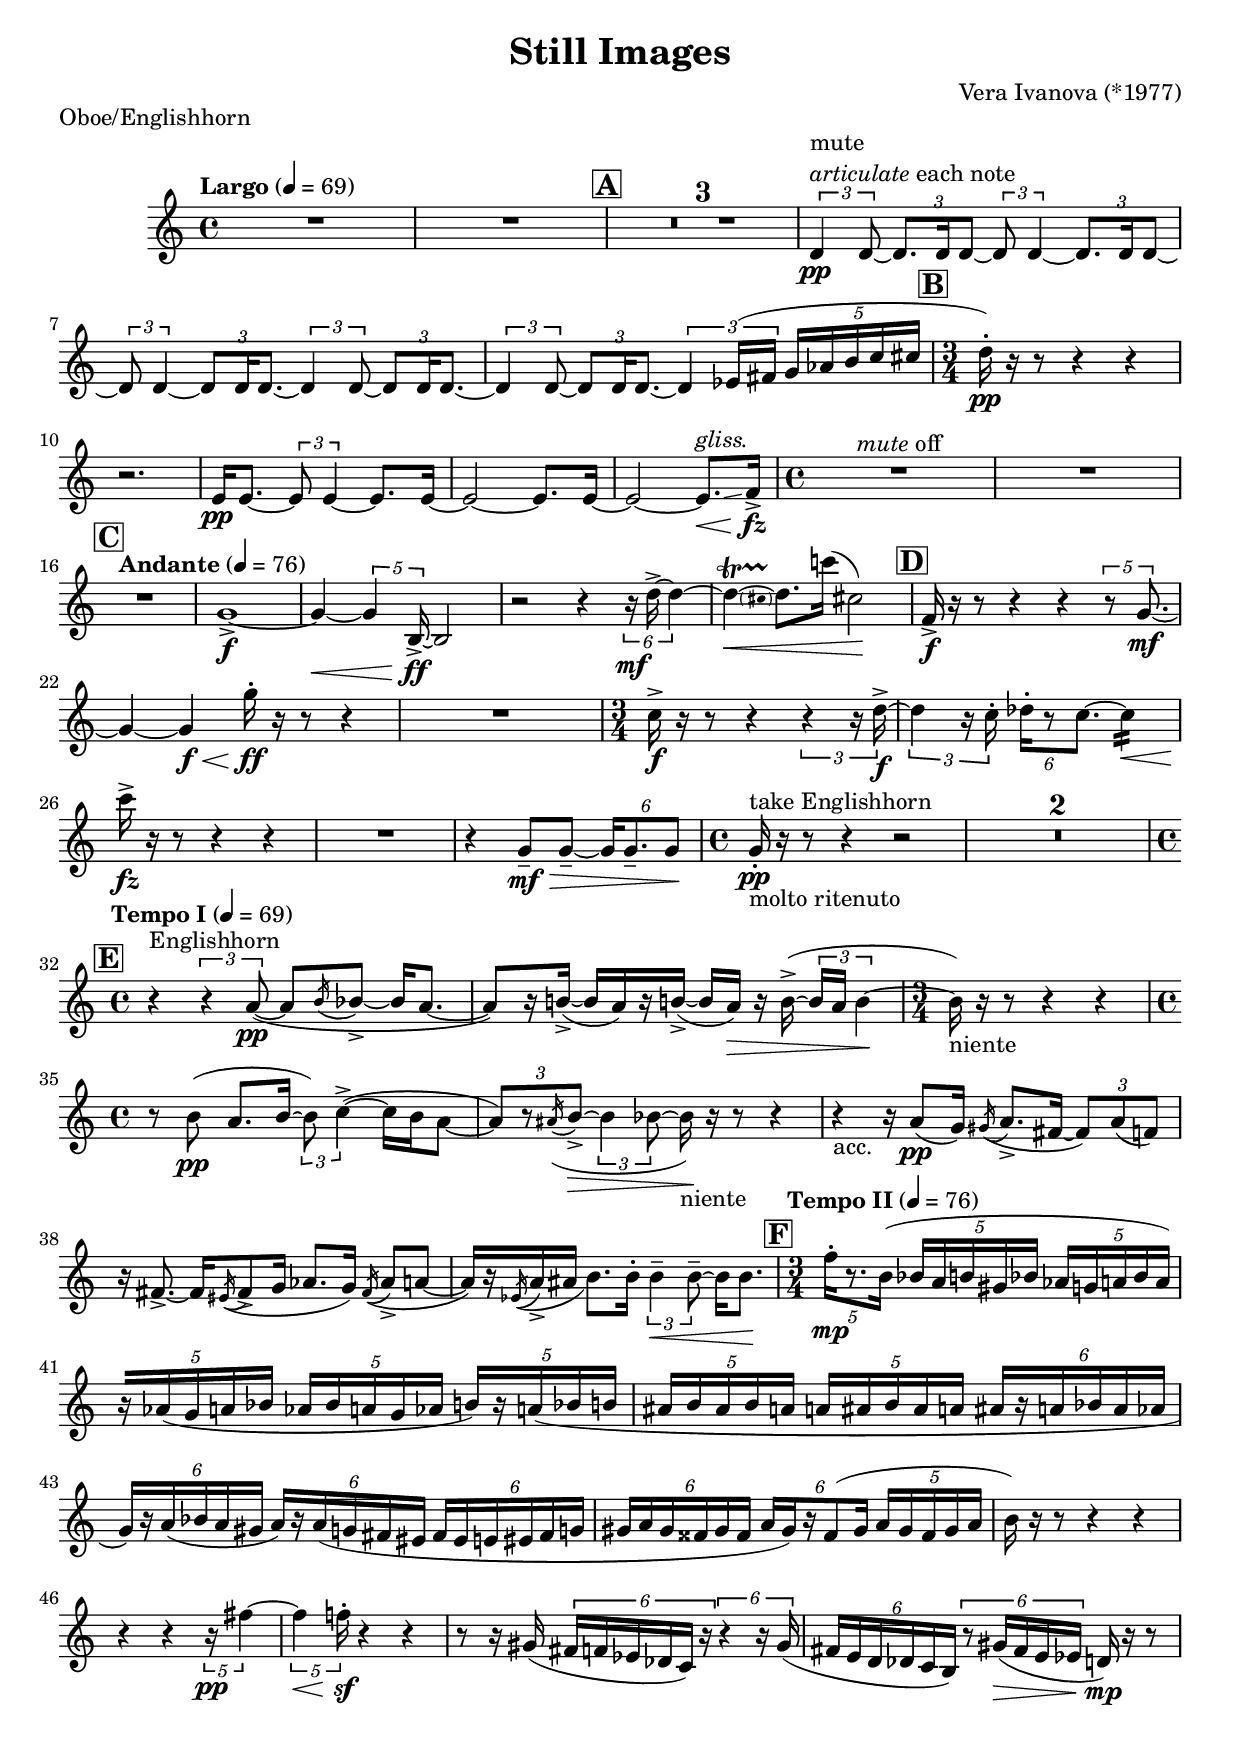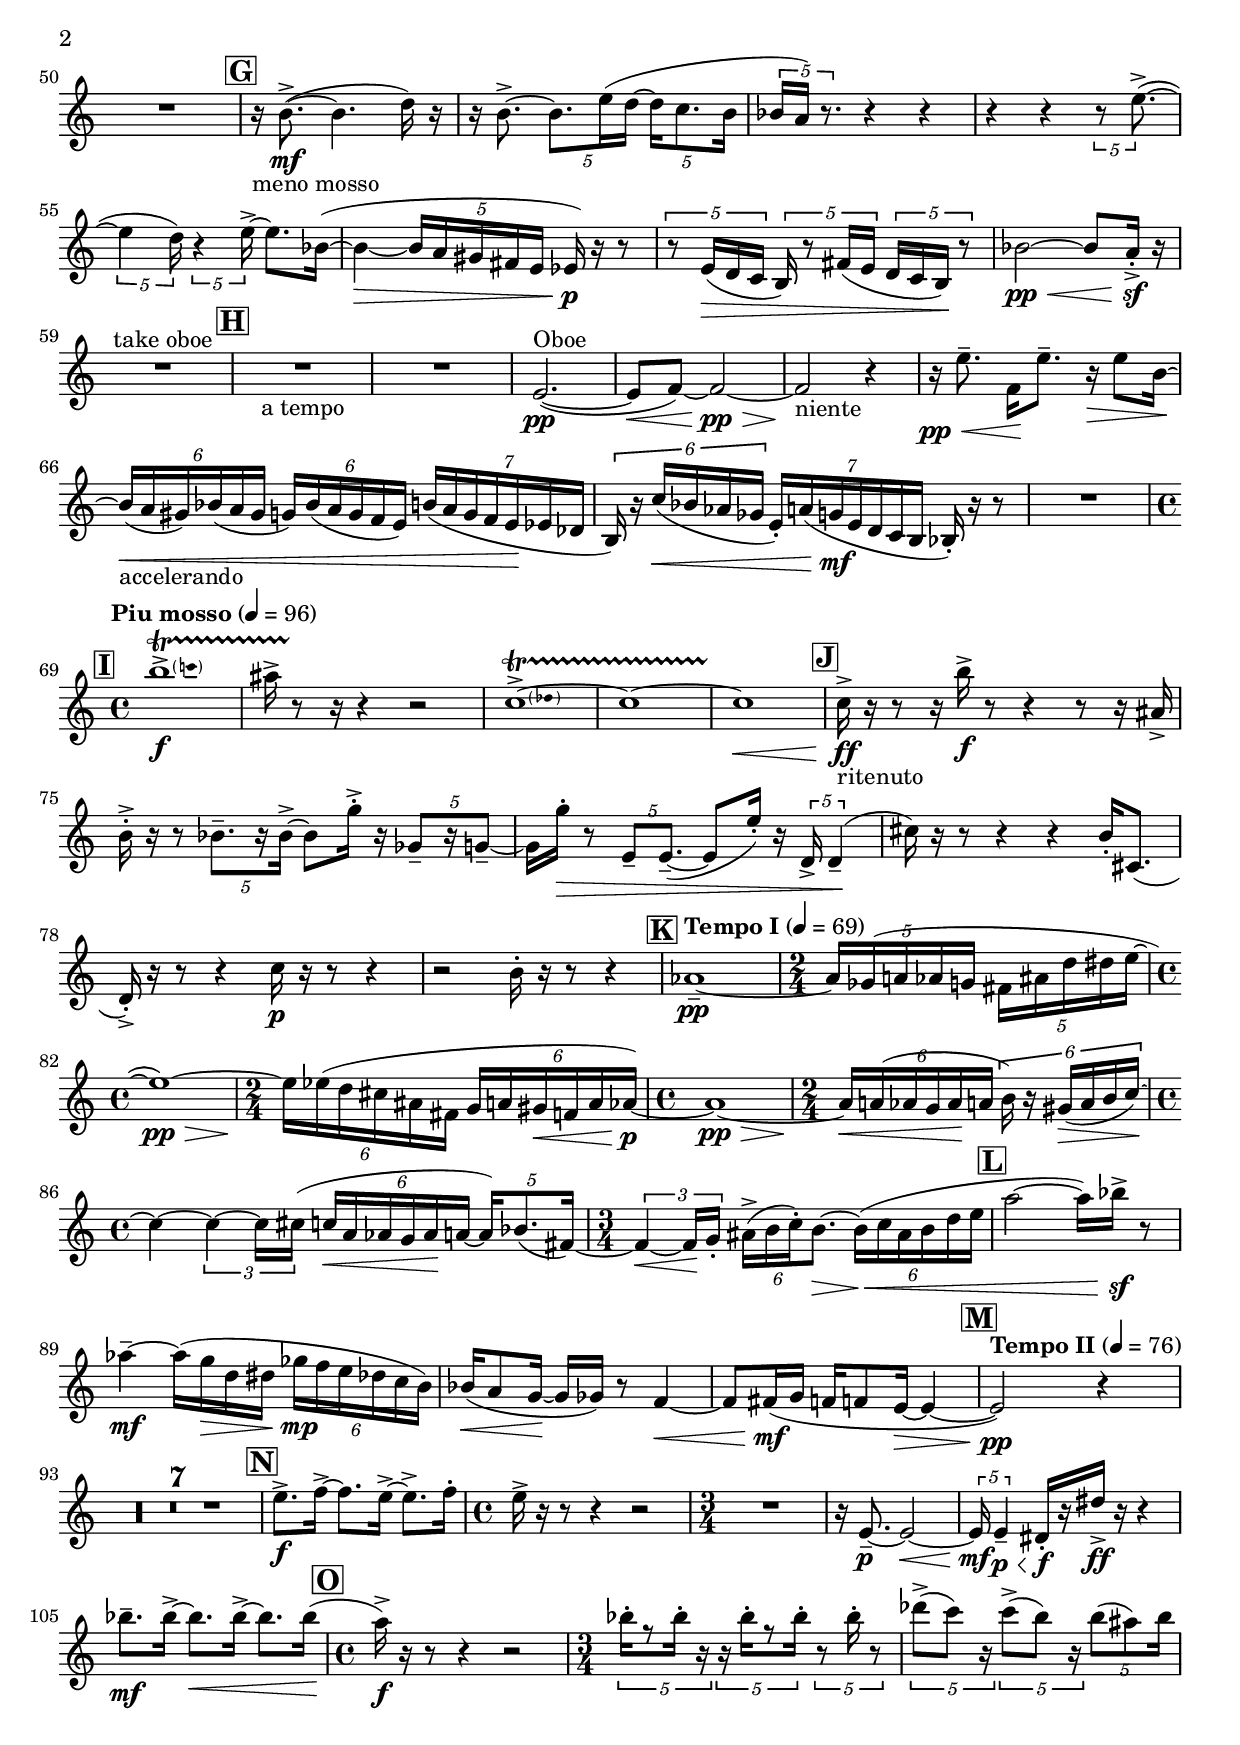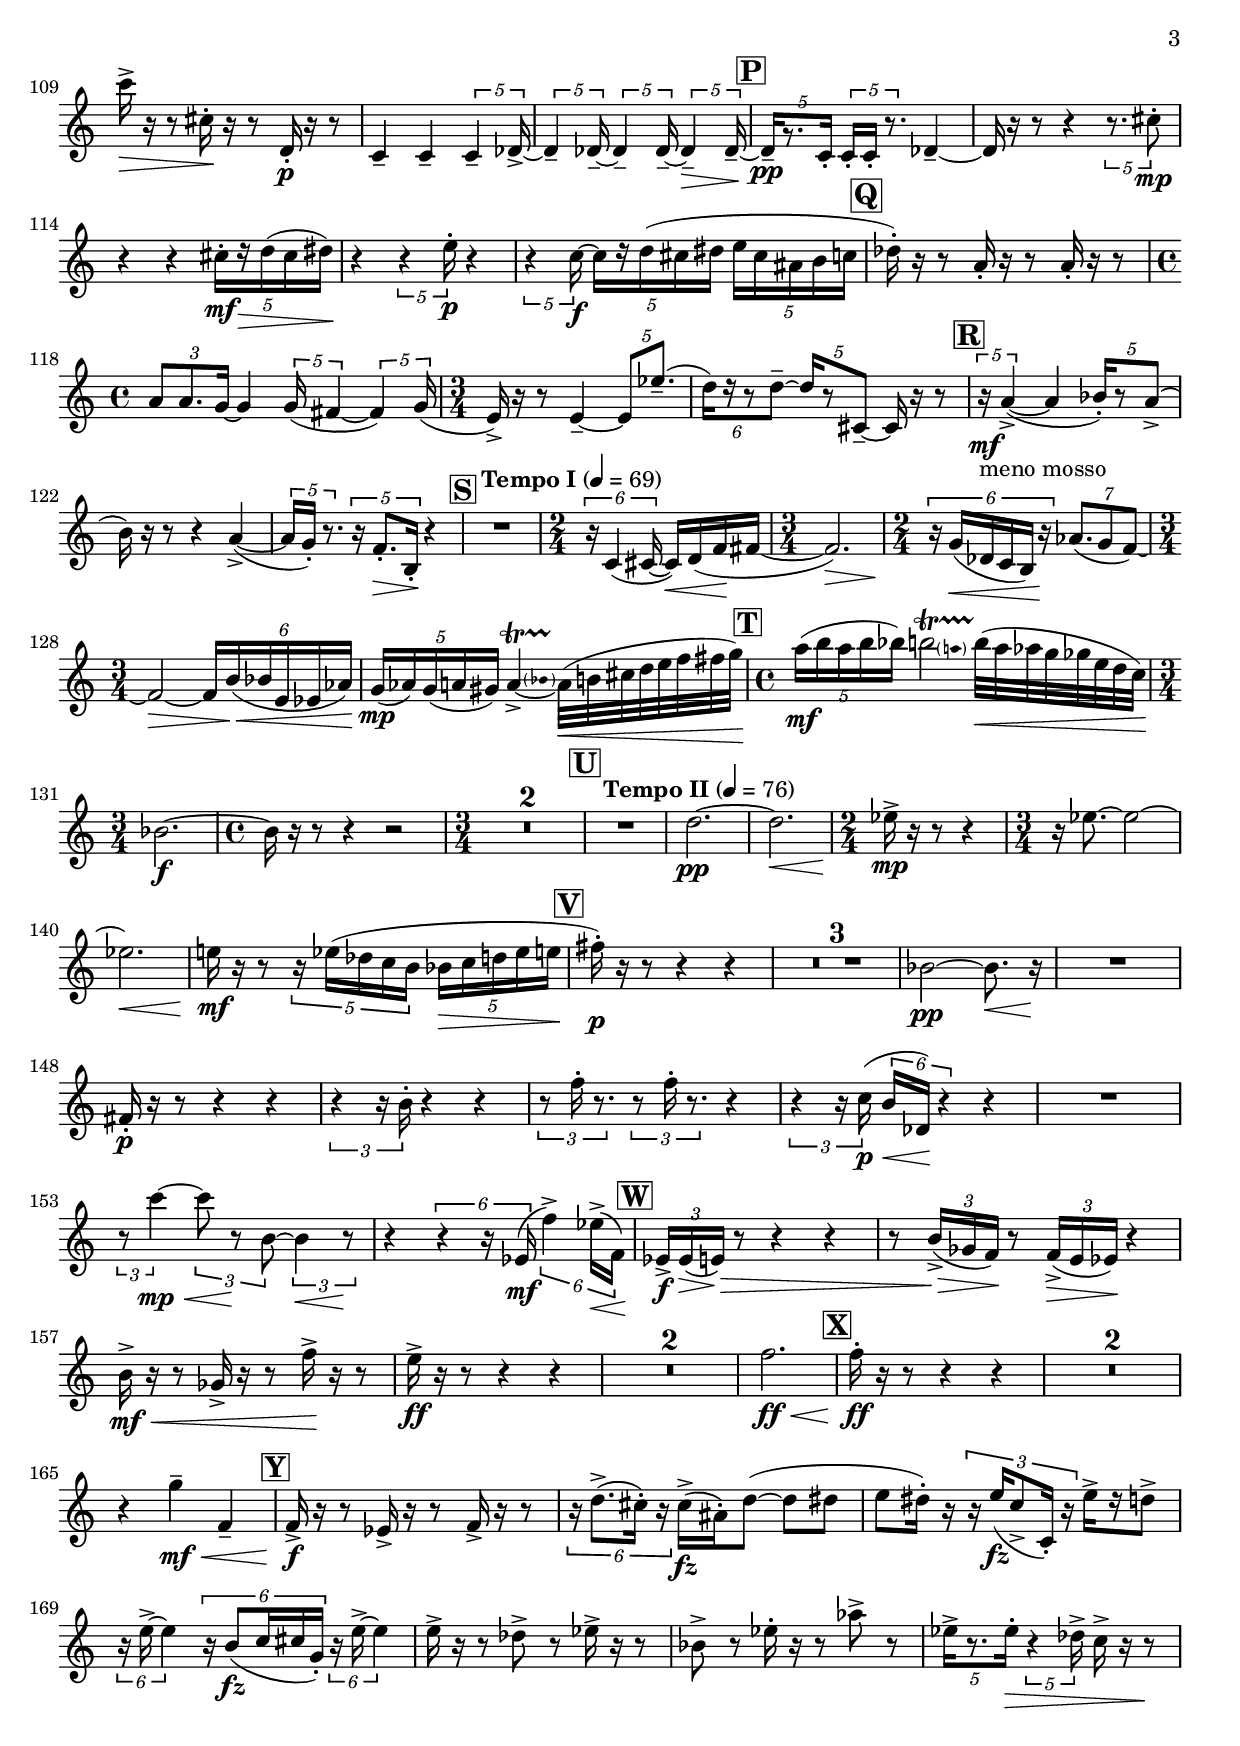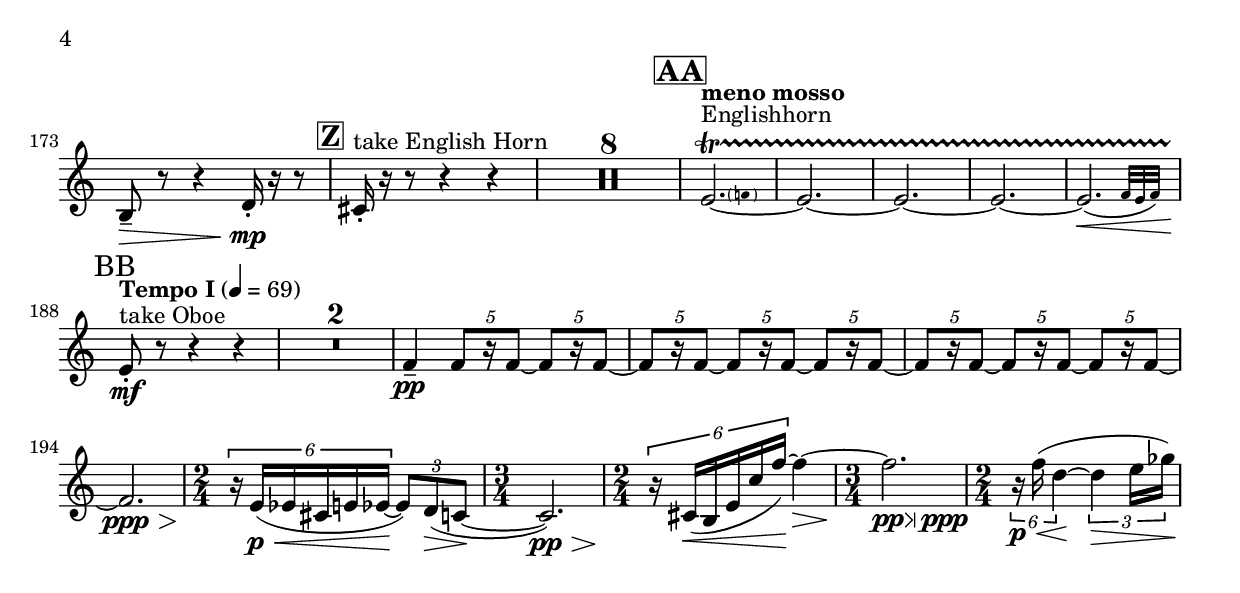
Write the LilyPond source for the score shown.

\language "english"
%{
Still Images, Vera Ivanova
Oboe and Englishhorn part 
===================

%}

num =
#(define-music-function (parser location musique) (ly:music?)
    #{ 
      \override Score.BarNumber.break-visibility = ##(#f #t #t)
      $musique 
      \revert Score.BarNumber.break-visibility 
    #})
  cornaco_one = \relative c' {
     \time 4/4  
    r4^"Englishhorn" \tuplet 3/2 { r4 d8~(\pp} d8 \acciaccatura e16 ef8~-> ef16 d8.~ | d8[) r16 e!16](->~e16[ d16) r16 e!16](->~e16 d16\>)  r16 e16(->~ \tuplet 3/2 {e16 d16 e4~\!} | 
     \time 3/4  
     e16)_"niente"  r16 r 8 r4 r4 | 
       \time 4/4 
       r8 e8(\pp d8. e16~ \tuplet 3/2 { e8) f4(->~} f16 e16 d8~ | \tuplet 3/2 { d8[) r8  \acciaccatura ds16( e8]~->\>}
       \tuplet 3/2 { e4 ef8~} ef16_"niente"\!) r16 r8 r4 |  r4_"acc." r16 d8\pp(c16) \acciaccatura cs16( d8.-> b16~ \tuplet 3/2 {b8) d8( bf8) } | 
       r16 b!8.->~ b16 \acciaccatura as16( b8-> c16 df8. c16) \acciaccatura b16( df8-> d8~ |  d16[) r16 \acciaccatura af16( d16-> ds16]  e8.) e16-. \tuplet 3/2 { e4--\< e8--~} e16 e8.\! | 
       \time 3/4
        \mark \default  \tempo "Tempo II" 4 = 76
      \tuplet 5/4 { bf'16[-.\mp r8. e,16]( } \tuplet 5/4 {ef16[ d e! cs ef]} \tuplet 5/4 { df16 c! d! ef d)}  | \tuplet 5/4 {r16[ df( c d! ef ]} \tuplet 5/4 {df16[ ef d  c df ]} \tuplet 5/4 { e16[) r16 d!( ef e!]} |
      \tuplet 5/4 {ds16[ e ds e d]}  \tuplet 5/4 {d!16[ ds e ds d!] }   \tuplet 6/4 { ds16[ r d! ef d df] } | \tuplet 6/4 {c16[) r d( ef d cs] } \tuplet 6/4 { d16[) r16 d( c b as] } \tuplet 6/4 { b[ as a! as b c!]} | 
      \tuplet 6/4 { cs16[ d cs bs cs bs]} \tuplet 6/4 { d16[ cs16) r16 bs8( cs16]} \tuplet 5/4 { d16[ cs bs cs d]} | e16) r16 r8 r4 r4 |
      r4 r4 \tuplet 5/4 {r16\pp b'4~ } | \tuplet 5/4 { b4\< bf16-.\sf\! } r4 r4 | 
      r8 r16 cs,16( \tuplet 6/4 { b16[ bf af gf f]) r} \tuplet 6/4 {r4 r16 cs'16( } | \tuplet 6/4 { b16[ a g gf f e]) } \tuplet 6/4 { r8 cs'16\>[( b a af  ]} g16)\!\mp r16 r8  | R2. | 
        \mark \default
      r16_ "meno mosso" e'8.(->\mf~ e4. g16) r16 | 
      r16 e8.->~ \tuplet 5/4 {e8.[ a16( g16]~ } \tuplet 5/4 { g16[ f8. e16] } | \tuplet 5/4 { ef16 d16) r8. } r4 r4 | r4 r4 \tuplet 5/4 {r8 a'8.->(~ } | \tuplet 5/4 {a4 g16) }  \tuplet 5/4 { r4 a16->~ } a8. ef16~( |
     ef4\>~ \tuplet 5/4 {ef16 d cs b a } af16\p\!) r16 r8 | \tuplet 5/4 { r8 a16\>[(g f ] } \tuplet 5/4 { e16) r8 b'16( a16} \tuplet 5/4 {g16[ f e])\! r8 } |  ef'2~\pp\< ef8 d16-.->\sf r16 | R2.^"take oboe" | 
     }

      cornaco_two = \relative c' {
     
      R2. *8 | 
      \mark \default  \tempo "meno mosso" 
    \pitchedTrill a2.~^"Englishhorn"  \startTrillSpan  bf {
       a2.~ |  a2.~ |  a2.~ | \afterGrace a2.\<(  { bf32[ a bf]) }     | 
     \mark "BB"   \tempo "Tempo I" 4 = 69
       a8-.\mf\!^"take Oboe"  \stopTrillSpan  } r8 r4 r4 | 
      }
    
    
    


maple_leaf_rag =  \relative c'' {
  \set Score.markFormatter = # format-mark-box-alphabet
  \key c \major
  \tempo "Largo" 4 = 69
  \compressFullBarRests
  \time 4/4
     R1 |
     R1 \mark \default |
     R1*3 |
     \tuplet 3/2 {
     d,4^\markup {
       \column {
            \line {  mute }
             \line { \italic  articulate each note }  }
                     }_\pp d8~  }   \tuplet 3/2 {d8. d16 d8~}  \tuplet 3/2 { d8 d4~} \tuplet 3/2 { d8. d16 d8~ } | 
    \tuplet 3/2 { d8 d4~ } \tuplet 3/2 { d8 d16 d8.~ } \tuplet 3/2 { d4 d8~ } \tuplet 3/2 { d8 d16 d8.~ } |
     \tuplet 3/2 { d4 d8~}   \tuplet 3/2 {d8[ d16 d8.]~}  \tuplet 3/2 { d4 ef16 (fs16} \tuplet 5/4 { g16[af  b c cs ]}	 | 
  \time 3/4    \mark \default 
  d16-.)_\pp r16 r 8 r4 r4  |
  r2. |
  e,16_\pp [ e8.]~ \tuplet 3/2 { e8 e4~} e8.[ e16~] |
   e2~ e8.[ e16]~ | e2~ e8.^\markup { \italic gliss. }\< [\glissando f16]->_\fz  |
  \time 4/4 R1^\markup {\italic mute off}
    R1 \mark \default   \tempo "Andante" 4 = 76 |
    R1  |
    g1~->_\f |
    g4~\< \tuplet 5/4 {g4 b,16->\ff\!~} b2 |
     r2 r4 \tuplet 6/4 {r16_\mf d'16->~ d4~ } |      \pitchedTrill d4~\< \startTrillSpan cs d8.\stopTrillSpan c'!16 (cs,!2)\!   \mark \default |  
   f,16->\f r16 r8 r4 r4 \tuplet 5/4 {r8 g8.\mf~}  | 
   g4~ g4\f\< g'16-.\ff r16 r8 r4 | R1 | \time 3/4 c,16->\f r16 r8 r4  \tuplet 3/2 {r4 r16 d16~->\f} |
    \tuplet 3/2 {d4 r16 c16-.}    \tuplet 6/4 { df16[-. r8 c8.]~} \repeat tremolo 4 c16\< | c'16->\fz r16 r8  r4 r4 | R2. |
    r4 g,8--\mf\> g8~--\tuplet 6/4 { g16 g8.-- g8-\!} |  
    
    \time 4/4  
   g16-.\pp^\markup {take Englishhorn}_"molto ritenuto" r16  r8 r4 r2 | R1*2 | 
    \mark \default  \tempo "Tempo I" 4 = 69
    %Corno%
 
  \transpose c g { \cornaco_one }
   
 \mark \default  R2._"a tempo" | R2. |
     e2.(^"Oboe"\pp~ | e8\< f8)~ f2~\pp\!\> | f2\!_"niente" r4 |   r16\pp\< e'8.-- f,16\! e'8.-- r16\> e8 b16\!~ | \tuplet 6/4 { b16_"accelerando"(\< a gs) bf( a gs  } \tuplet 6/4 {g!16) bf( a g f e)  } \tuplet 7/4 { b'!16(  a g f e\! ef df } |
     \tuplet 6/4 {b16) r16 c'16\< ( bf af gf } \tuplet 7/4 { e16-.) a ( g\!\mf e d c b  } bf16-.) r16 r8   | R2. | 
     \time 4/4 
        \mark \default  \tempo "Piu mosso" 4 = 96 
        \pitchedTrill b''1->\f \startTrillSpan c |  as16-> r8 \stopTrillSpan  r16 r4 r2 | 
           \pitchedTrill c,1->~ \startTrillSpan df |  c1~ | c1\< \stopTrillSpan  | \mark \default   c16->\ff_"ritenuto"  r16 r8 r16 b'16->\f r8 r4 r8 r16 as,16-> | 
           b16-.-> r16 r8  \tuplet 5/4 {  bf8.[-- r16 bf16]->~ } bf8  g'16-.-> r16  \tuplet 5/4 {  gf,8[-- r16 g8]--~ }  | g16 g'16-.\> r8 \tuplet 5/4 {  e,8-- e8.--~( } e8 e'16-.) r16 \tuplet 5/4 {d,16-> d4--\!( } | cs'16) r16  r8 r4 r4 b16-. cs,8.( | 
           d16-.->) r16 r8 r4 c'16\p r16 r8 r4 | r2 b16-. r16 r8 r4 | 
           \mark \default  \tempo "Tempo I" 4 = 69 
           af1--\pp~ | 
           \time 2/4
           \tuplet 5/4 {af16 gf( a! af g! } \tuplet 5/4  {fs16 as d ds e~ } | 
           \time 4/4 
           e1\pp\>~)
           \time 2/4
           \tuplet 6/4 {e16\! ef( d cs as fs } \tuplet 6/4 { g16 a! gs\< f a af\p\!~) }
           \time 4/4 
           af1\>\pp~
           \time 2/4
           \tuplet 6/4 {af16\!\< a!( af g af\! a!  }  \tuplet 6/4 {b16) r16 gs16(\> a b c)\!~ } |
           \time 4/4 
           c4~ \tuplet 3/2 {c4~ c16 cs16(  } \tuplet 6/4 { c!16\< a af g af\! a~ } \tuplet 5/4 {a16) bf8.( fs16)~ } |
           \time 3/4
          \tuplet 3/2 {fs4\<~ fs16\! g16-.} \tuplet 6/4 { as16->( b c-.) b8.\>~ } \tuplet 6/4 { b16\!\< ( c as b d e   } |  \mark \default a2~ a16) bf16->\sf  r8 | af4--\mf~ af16 ( g16\> d16 ds16 \tuplet 6/4 {gf16\mp\! f e df c b )} |  
          bf16(\< a8 g16\!~ g16 gf16) r8 f4\<~  | f8 fs16\!\mf ( g16 f16 f!8 e16\>~ e4~ | 
          \mark \default \tempo "Tempo II" 4 = 76
          e2\pp\!) r4 | R2.*7 | 
          \mark \default e'8.->\f f16->~ f8. e16->~ e8.-> f16-. | 
          \time 4/4
          e16-> r16 r8  r4 r2 | 
          \time 3/4 
          R2. | r16 e,8.--\p~ e2~\< | \tuplet 5/4 {e16\mf\! e4--\p\< } ds16[-.\f r16 ds'16]->\ff r16 r4 | bf'8.--\mf bf16->~ bf8.\< bf16->~ bf8. bf16\!( | 
          \time 4/4
           \mark \default
            a16->\f) r16 r8 r4 r2  | 
            \time 3/4 
            \tuplet 5/4 {bf16[-. r8 bf16]-. r16} \tuplet 5/4 {r16 bf16[-.  r8 bf16]-.  } \tuplet 5/4 {r8 bf16-. r8} | 
            \tuplet 5/4 {df8-> ( c8) r16 } \tuplet 5/4 {c8-> ( b8) r16 } \tuplet 5/4 {b8 ( as8) b16  } | c16->\> r16 r8 cs,16-.\! r16 r8 d,16-.\p r16 r8 |  c4-- c4-- \tuplet 5/4 {c4-- df16->~ } | 
             \tuplet 5/4 {df4-- df16--~ } \tuplet 5/4 {df4-- df16--~ } \tuplet 5/4 {df4--\> df16--\!~ } |
             \mark \default
             
          \tuplet 5/4 {df16[--\pp r8. c16]-. } \tuplet 5/4 {c16-. c16-. r8. } df4--~ | df16 r16 r8 r4 \tuplet 5/4 { r8. cs'8-.\mp } | r4 r4 \tuplet 5/4 {cs16[-.\mf r16\> d16 ( cs16 ds16]\!)} |
          r4 \tuplet 5/4 { r4 e16-.\p}  r4 | \tuplet 5/4 { r4 c16\f~ } \tuplet 5/4 { c16[ r16 d16( cs16 ds16 ] } \tuplet 5/4 { e16 cs as b c! } | 
           \mark \default
          df16-.) r16 r8 a16-. r16 r8 a16-. r16 r8 | 
          \time 4/4 \tuplet 3/2 { a8 a8. g16~} g4   \tuplet 5/4 { g16( fs4~ } \tuplet 5/4 {fs4) g16 (} |
          \time 3/4
          e16->) r16 r8 e4--~  \tuplet 5/4 { e8 ef'8.--(} | \tuplet 6/4 { d16[) r16 r8 d8]--~ }  \tuplet 5/4 { d16[ r8 cs,8]--~}  cs16 r16 r8 |    
           \mark \default 
           \tuplet 5/4 { r16\mf_"meno mosso" a'4->(~} a4   \tuplet 5/4 { bf16[-.) r8 a8]->( } | b16) r16 r8 r4 a4->~(  |
            \tuplet 5/4 { a16[ g16]-.) r8. }  \tuplet 5/4 { r16 f8.-.\> b,16]-.\!} r4 | 
            \mark \default \tempo "Tempo I" 4 = 69 R2. |
            \time 2/4 
            \tuplet 6/4 { r16 c4( cs16~} cs16\<) d16( f16\! fs16~ | 
            \time 3/4
            fs2.)\> |
            \time 2/4
            \tuplet 6/4 {r16\! g16[\<( df c b]) r16\! } \tuplet 7/4 { af'8.( g8 f8~ )}  | 
            \time 3/4 
            f2\>\!~ \tuplet 6/4 {f16 b\<( bf e, ef af\!)}  | \tuplet 5/4 {g16[\mp( af) g (a gs)] }   \pitchedTrill a4->~ \startTrillSpan bf  a32\< \stopTrillSpan (b cs d e f fs g\!) |  
            \time 4/4 
            \mark \default 
            \tuplet 5/4 {a16[\mf( b a b bf])  }   \pitchedTrill b2 \startTrillSpan a  b32\<( \stopTrillSpan a af g gf e d c\!) | 
            \time 3/4 bf2.\f~ | 
            \time 4/4 
            bf16 r16 r8 r4 r2 | 
            \time 3/4
            R2.*2 |
             \mark \default \tempo "Tempo II" 4 = 76 
             R2. | d2.\pp~ | d2.\<\! | 
             \time 2/4 
             ef16->\mp r16 r8 r4 | 
             \time 3/4 
             r16 ef8.~ ef2~ | ef2.\< | 
             e!16\mf\! r16 r8 \tuplet 5/4 { r16 ef16[( df c b]}  \tuplet 5/4 { bf16[ \> c d! ef e!]} | 
                \mark \default 
             fs16-.\p) r16 r8 r4 r4 |   R2.*3 | bf,2~\pp bf8.\< r16\! | R2. | 
             fs16-.\p r16 r8 r4 r4 | \tuplet 3/2 { r4 r16 b16-.} r4 r4 | \tuplet 3/2 {r8 f'16-. r8.} \tuplet 3/2 { r8 f16-. r8.} r4 | 
             \tuplet 3/2 {r4 r16 c16\p\<(} \tuplet 6/4 { b16 df,16)\! r4 } r4 |  R2. |   
              \tuplet 3/2 { r8 c''4\mp\<~ } \tuplet 3/2 {c8 r8\! b,8~ } \tuplet 3/2 { b4\< r8\!} | 
              r4 \tuplet 6/4 { r4 r16 ef,16\mf( } \tuplet 6/4 { f'4->) ef16->(\<f,16\!)} | 
                \mark \default 
             \tuplet 3/2 {ef16->\f ef16\>( e!16\>\!)} r8 r4 r4 | r8 \tuplet 3/2 {b'16->\> ( gf f\!) } r8  \tuplet 3/2 {f16->\> ( e ef\!) } r4 | 
              b'16->\mf\< r16 r8 gf16-> r16 r8 f'16->\! r16 r8 | e16->\ff  r16 r8 r4 r4 | R2.* 2 | f2.\ff\< |
                \mark \default 
              f16-.\!\ff r16 r8 r4 r4 | R2.* 2 | r4 g4--\mf\< f,4-- |  
                \mark \default 
                f16->\f r16 r8 ef16-> r16 r8 f16-> r16 r8 | \tuplet 6/4 {r16 d'8.[->( cs16-.)] r16 } cs16[->\fz (as16-.) d8]~( d8 ds8  | e8 ds16-.) r16 \tuplet 3/2 { r16 e16[\fz( c8-> c,16]-.) r16} e'16[-> r16 d8]-> | 
                \tuplet 6/4 { r16 e16->~ e4} \tuplet 6/4 { r16 b8[\fz( c16 cs16 g16]-.)} \tuplet 6/4 {r16 e'16->~ e4} | e16-> r16 r8 df8-> r8 ef16-> r16 r8 | bf8-> r8 ef16-. r16 r8 af8-> r8 | 
                \tuplet 5/4 { ef16[-> r8. ef16]-.\>} \tuplet 5/4 {r4 df16->} c16-> r16 r8\! | b,8--\> r8 r4 d16-.\mp\! r16 r8 | 
                \mark \default 
                cs16-.^"take English Horn" r16 r8 r4 r4 | 
              %Corno%
          \transpose c g { \cornaco_two } 
           
            R2. * 2 | f4--\pp \tuplet 5/4 {f8[ r16 f8]~}  \tuplet 5/4 {f8[ r16 f8]~}|  \tuplet 5/4 {f8[ r16 f8]~}  \tuplet 5/4 {f8[ r16 f8]~}  \tuplet 5/4 {f8[ r16 f8]~} |  \tuplet 5/4 {f8[ r16 f8]~}  \tuplet 5/4 {f8[ r16 f8]~}  \tuplet 5/4 {f8[ r16 f8]~} | f2.\>\ppp | 
            \time 2/4
            \tuplet 6/4 {r16\! e16[\p\<( ef cs e ef]~\!} \tuplet 3/2 {ef8) d8\>( c8~\!} 
            \time 3/4 
            c2.)\pp\> | 
            \time 2/4
            \tuplet 6/4 {r16\! cs16[\<( b e c' f~\!)]} f4\>~ | 
            \time 3/4            
             << f2.\pp { s4\> s4\> s4\!\ppp} >>
             \time 2/4 
             \tuplet 6/4 {r16\p\< f16( d4~\!} \tuplet 3/2 {d4\>  e16 gf16\!)} | 
             
             
}




\bookpart {
  \header{
    title = "Still Images"

    composer = "Vera Ivanova (*1977)"
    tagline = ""  % removed
  }

  \markup {Oboe/Englishhorn }
  \score {
      <<
        \new Staff \maple_leaf_rag
      >>
  }
 
  }
  
  
\version "2.18.2"  % necessary for upgrading to future LilyPond versions.